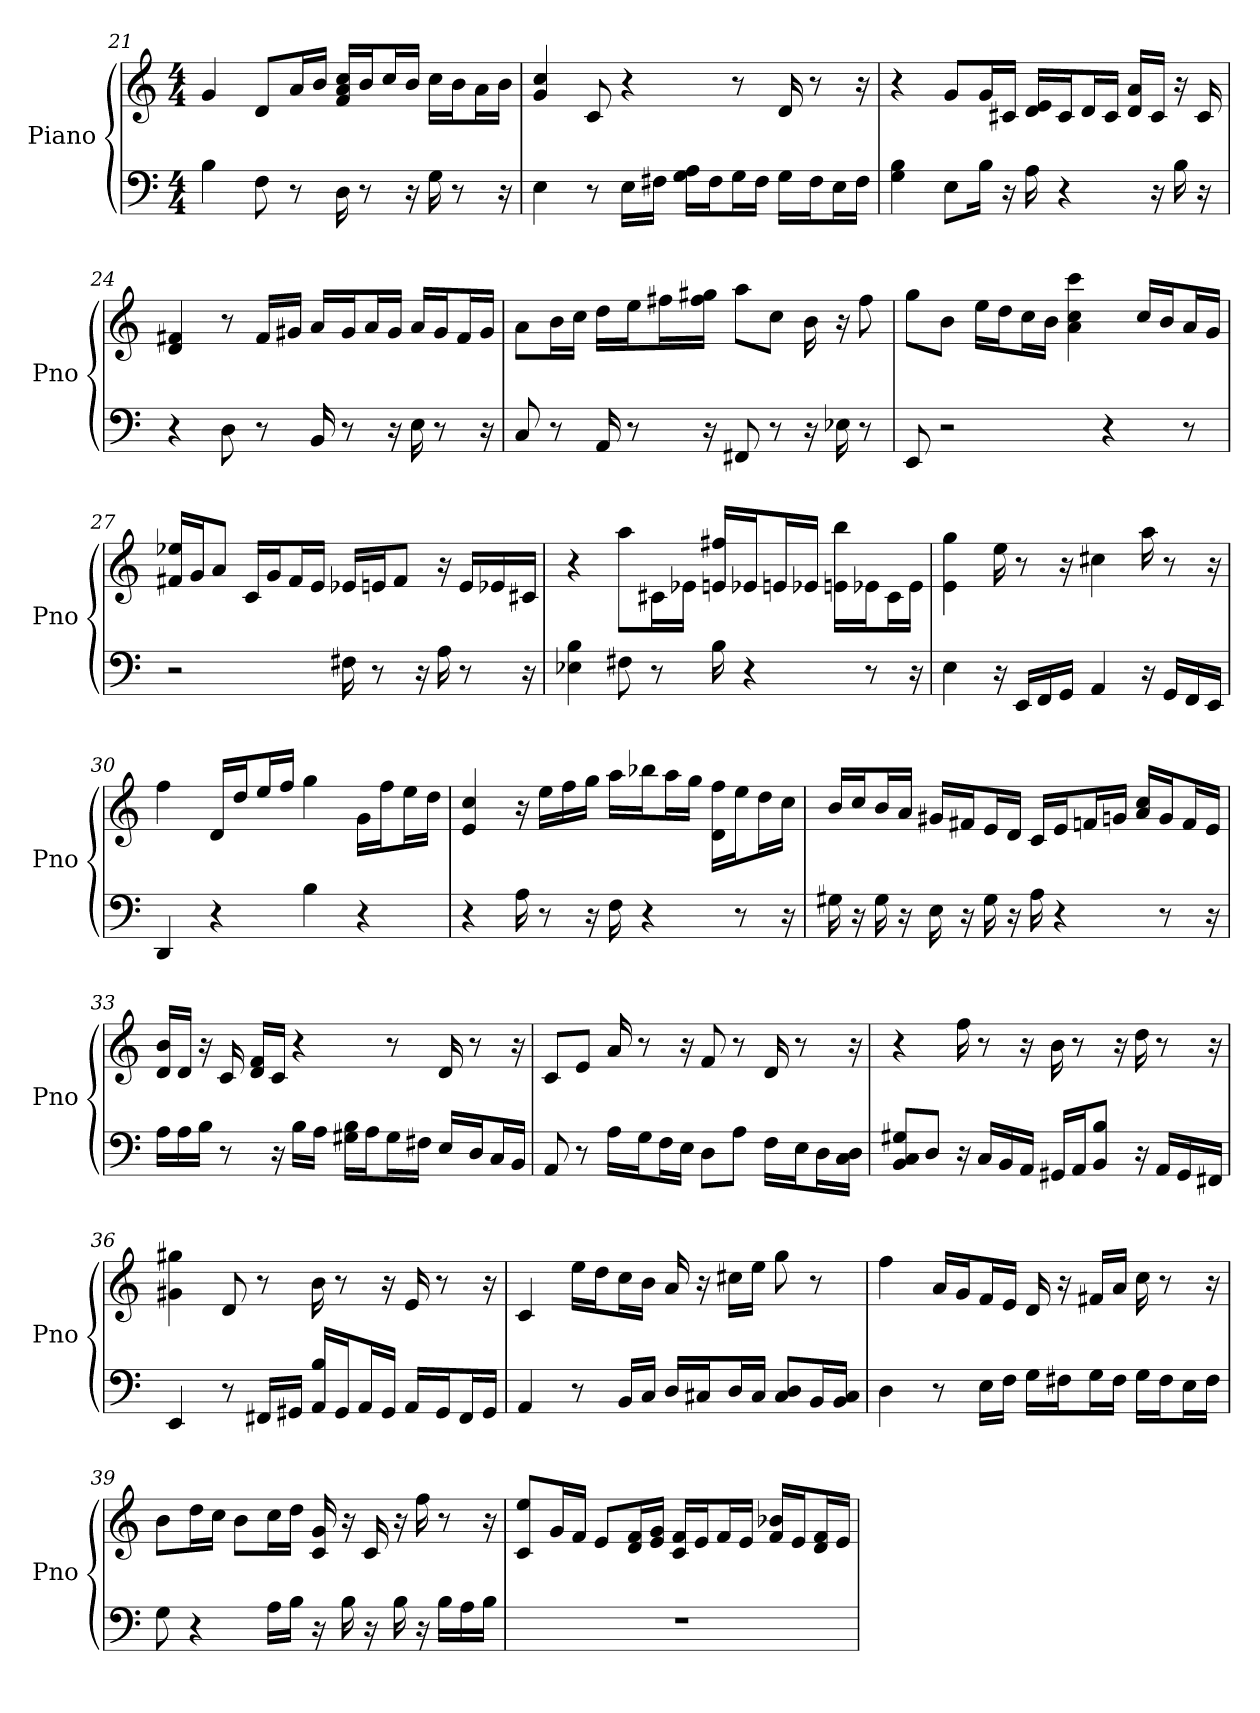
**kern	**kern
*part1	*part1
*staff2	*staff1
*I"Piano	*
*I'Pno	*
*clefF4	*clefG2
*k[]	*k[]
*C:	*C:
*M4/4	*M4/4
=21	=21
4B	4g
8F	8d/L
8r	16a/L
.	16b/JJ
16D	16f/ 16cc/ 16a/LL
8r	16b/J
.	16cc/L
16r	16b/JJ
16G	16cc\LL
8r	16b\J
.	16a\L
16r	16b\JJ
=22	=22
4E	4cc 4g
8r	8c
16E\LL	4r
16F#\JJ	.
16A\ 16G\LL	.
16F#\J	.
16G\L	8r
16F#\JJ	.
16G\LL	16d
16F#\J	8r
16E\L	.
16F#\JJ	16r
=23	=23
4G 4B	4r
8E\L	8g/L
16B\Jk	16g/L
16r	16c#/JJ
16A	16d/ 16e/LL
4r	16c#/J
.	16d/L
.	16c#/JJ
.	16d/ 16a/LL
16r	16c#/JJ
16B	16r
16r	16c#
=24	=24
4r	4f# 4d
8D	8r
8r	16f#/LL
.	16g#/JJ
16BB	16a/LL
8r	16g#/J
.	16a/L
16r	16g#/JJ
16E	16a/LL
8r	16g#/J
.	16f#/L
16r	16g#/JJ
=25	=25
8C	8a\L
8r	16b\L
.	16cc\JJ
16AA	16dd\LL
8r	16ee\J
.	16ff#\L
16r	16gg#\ 16ff#\JJ
8FF#	8aa\L
8r	8cc\J
16r	16b
16E-	16r
8r	8ff#
=26	=26
8EE	8gg\L
2r	8b\J
.	16ee\LL
.	16dd\J
.	16cc\L
.	16b\JJ
.	4ccc 4cc 4a
4r	.
.	16cc/LL
.	16b/J
8r	16a/L
.	16g/JJ
=27	=27
2r	16f#/ 16ee-/LL
.	16g/J
.	8a/J
.	16c/LL
.	16g/J
.	16f#/L
.	16e/JJ
16F#	16e-/LL
8r	16e/J
.	8f#/J
16r	.
16A	16r
8r	16e/LL
.	16e-/
16r	16c#/JJ
=28	=28
4E- 4B	4r
8F#	8aa\L
8r	16c#\L
.	16e-\JJ
16B	16e/ 16ff#/LL
4r	16e-/J
.	16e/L
.	16e-/JJ
.	16bb\ 16e\LL
8r	16e-\J
.	16c#\L
16r	16e-\JJ
=29	=29
4E	4gg 4e
16r	16ee
16EE/LL	8r
16FF/	.
16GG/JJ	16r
4AA	4cc#
16r	16aa
16GG/LL	8r
16FF/	.
16EE/JJ	16r
=30	=30
4DD	4ff
4r	16d/LL
.	16dd/J
.	16ee/L
.	16ff/JJ
4B	4gg
4r	16g\LL
.	16ff\J
.	16ee\L
.	16dd\JJ
=31	=31
4r	4cc 4e
16A	16r
8r	16ee\LL
.	16ff\
16r	16gg\JJ
16F	16aa\LL
4r	16bb-\J
.	16aa\L
.	16gg\JJ
.	16ff\ 16d\LL
8r	16ee\J
.	16dd\L
16r	16cc\JJ
=32	=32
16G#	16b/LL
16r	16cc/J
16G#	16b/L
16r	16a/JJ
16E	16g#/LL
16r	16f#/J
16G#	16e/L
16r	16d/JJ
16A	16c/LL
4r	16e/J
.	16f/L
.	16g/JJ
.	16a/ 16cc/LL
8r	16g/J
.	16f/L
16r	16e/JJ
=33	=33
16A\LL	16b/ 16d/LL
16A\	16d/JJ
16B\JJ	16r
8r	16c
.	16f/ 16d/LL
16r	16c/JJ
16B\LL	4r
16A\JJ	.
16B\ 16G#\LL	.
16A\J	.
16G#\L	8r
16F#\JJ	.
16E/LL	16d
16D/J	8r
16C/L	.
16BB/JJ	16r
=34	=34
8AA	8c/L
8r	8e/J
16A\LL	16a
16G\J	8r
16F\L	.
16E\JJ	16r
8D\L	8f
8A\J	8r
16F\LL	16d
16E\J	8r
16D\L	.
16C\ 16D\JJ	16r
=35	=35
8BB/ 8C/ 8G#/L	4r
8D/J	.
16r	16ff
16C/LL	8r
16BB/	.
16AA/JJ	16r
16GG#/LL	16b
16AA/J	8r
8B/ 8BB/J	.
.	16r
16r	16dd
16AA/LL	8r
16GG#/	.
16FF#/JJ	16r
=36	=36
4EE	4g# 4gg#
8r	8d
16FF#/LL	8r
16GG#/JJ	.
16AA/ 16B/LL	16b
16GG#/J	8r
16AA/L	.
16GG#/JJ	16r
16AA/LL	16e
16GG#/J	8r
16FF#/L	.
16GG#/JJ	16r
=37	=37
4AA	4c
8r	16ee\LL
.	16dd\J
16BB/LL	16cc\L
16C/JJ	16b\JJ
16D/LL	16a
16C#/J	16r
16D/L	16cc#\LL
16C#/JJ	16ee\JJ
8D/ 8C#/L	8gg
16BB/L	8r
16BB/ 16C#/JJ	.
=38	=38
4D	4ff
8r	16a/LL
.	16g/J
16E\LL	16f/L
16F\JJ	16e/JJ
16G\LL	16d
16F#\J	16r
16G\L	16f#/LL
16F#\JJ	16a/JJ
16G\LL	16cc
16F#\J	8r
16E\L	.
16F#\JJ	16r
=39	=39
8G	8b\L
4r	16dd\L
.	16cc\JJ
.	8b\L
16A\LL	16cc\L
16B\JJ	16dd\JJ
16r	16c 16g
16B	16r
16r	16c
16B	16r
16r	16ff
16B\LL	8r
16A\	.
16B\JJ	16r
=40	=40
1r	8c/ 8ee/L
.	16g/L
.	16f/JJ
.	8e/L
.	16d/ 16f/L
.	16e/ 16g/JJ
.	16c/ 16f/LL
.	16e/J
.	16f/L
.	16e/JJ
.	16b-/ 16f/LL
.	16e/J
.	16f/ 16d/L
.	16e/JJ
=	=
*-	*-
